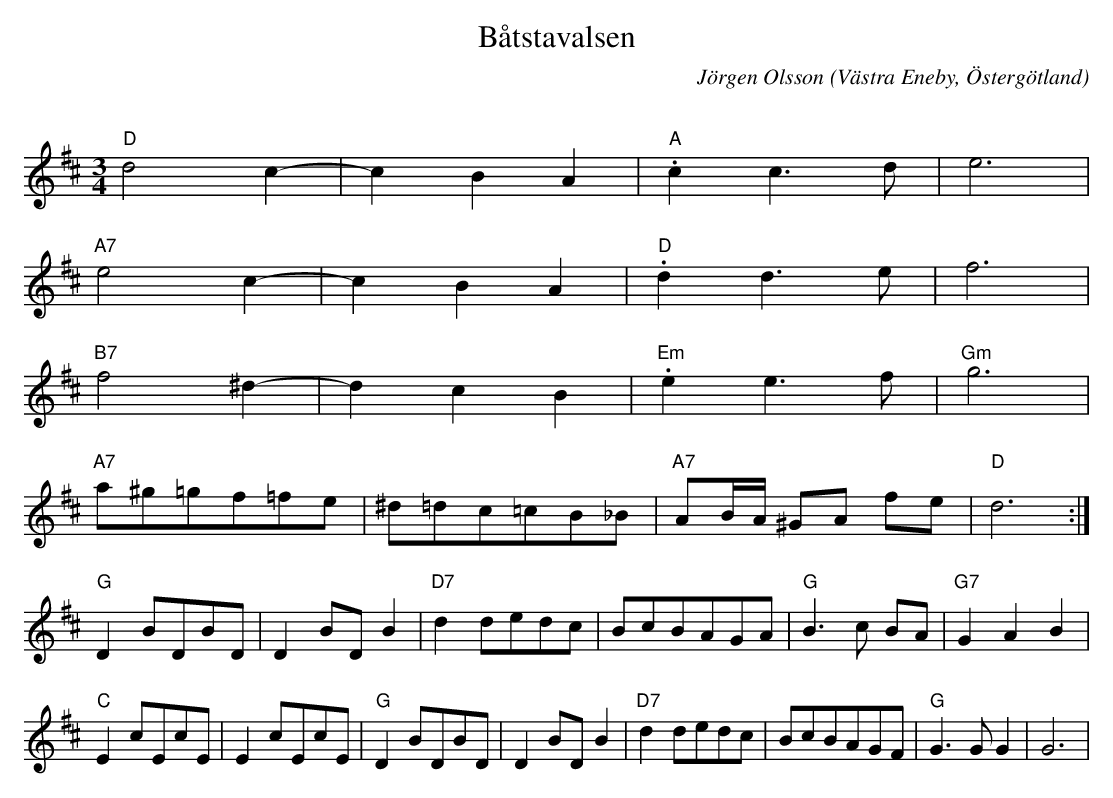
X:1
T:Båtstavalsen
C:Jörgen Olsson
O:Västra Eneby, Östergötland
Q:160
M:3/4
L:1/8
K:D
"D"d4 c2-|c2B2A2 |"A".c2 c3 d|e6 |
"A7" e4 c2-|c2B2A2 |"D".d2 d3 e|f6 |
"B7"f4 ^d2-|d2c2B2 |"Em".e2 e3 f|"Gm"g6 |
"A7" a^g=gf=fe|^d=dc=cB_B|"A7"AB/2A/2 ^GA fe|"D"d6 :|]
"G" D2 BDBD |D2 BD B2 |"D7"d2 dedc| BcBAGA|"G"B3 c BA|"G7" G2A2B2|
"C"E2 cEcE |E2 cEcE|"G" D2 BDBD |D2 BD B2 |"D7"d2 dedc| BcBAGF|"G" G3 G G2| G6 |
